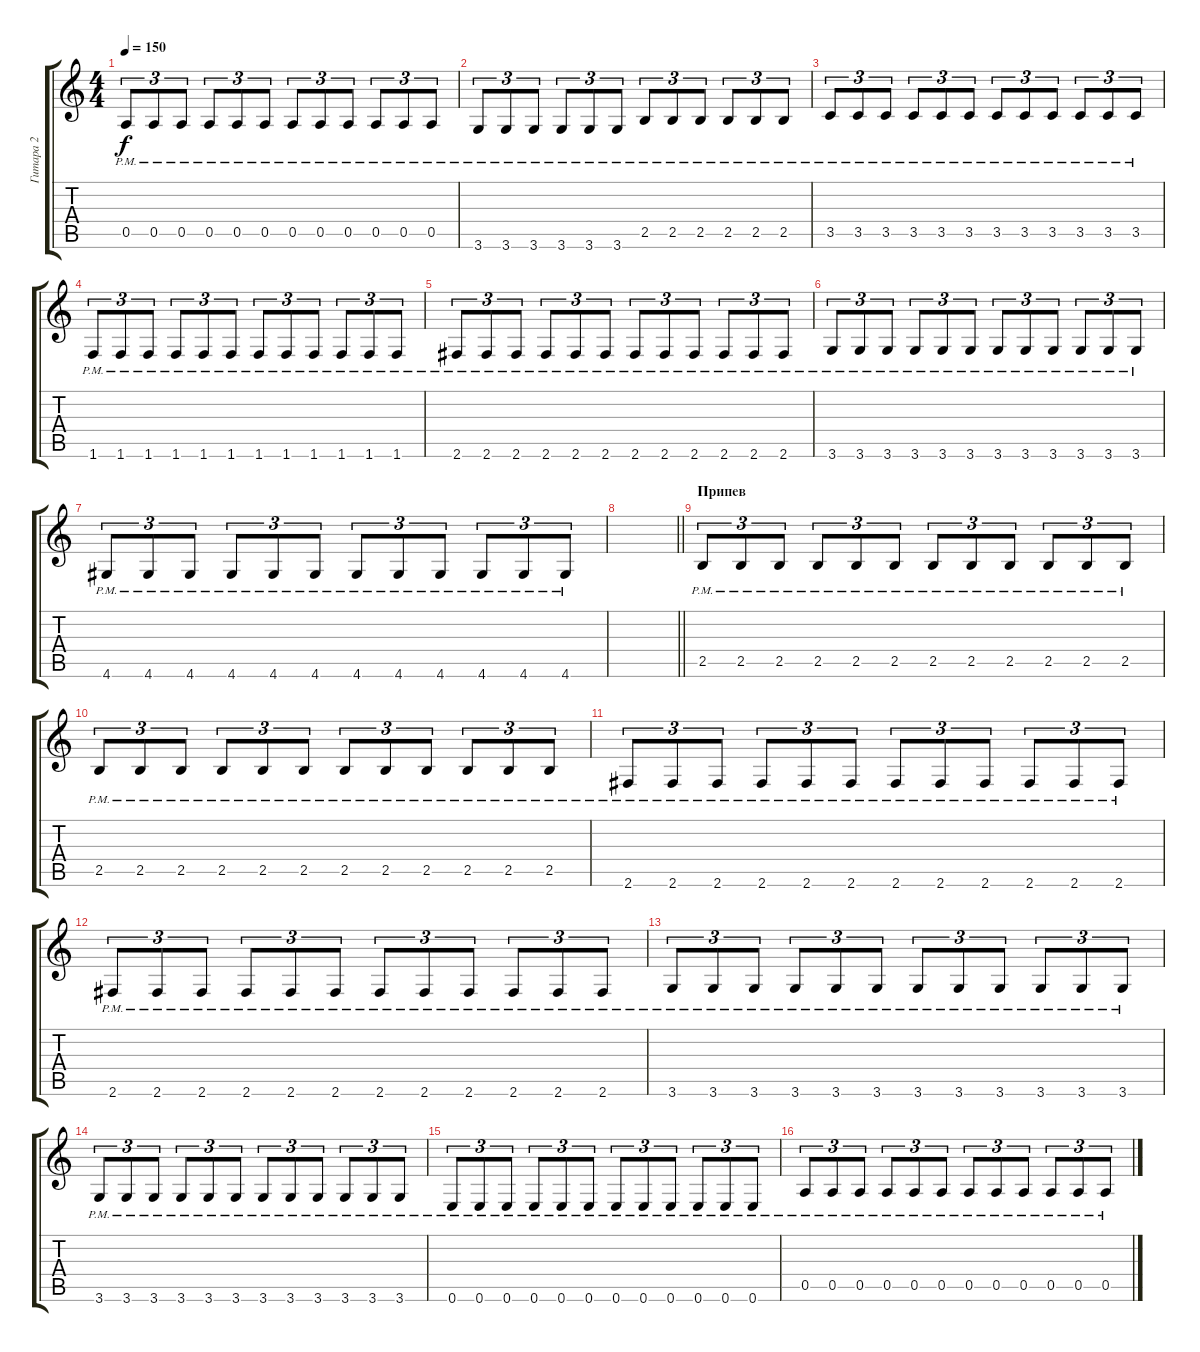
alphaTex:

\track ("Гитара 2" "Гитара 2") {instrument distortionguitar}
\staff {score tabs}
\tuning (E4 B3 G3 D3 A2 E2) {hide}
\ts (4 4)
\tempo 150
\clef g2
\ks c
0.5{pm}.8{tu (3 2) dy f} 0.5{pm}.8{tu (3 2)} 0.5{pm}.8{tu (3 2)} 0.5{pm}.8{tu (3 2)} 0.5{pm}.8{tu (3 2)} 0.5{pm}.8{tu (3 2)} 0.5{pm}.8{tu (3 2)} 0.5{pm}.8{tu (3 2)} 0.5{pm}.8{tu (3 2)} 0.5{pm}.8{tu (3 2)} 0.5{pm}.8{tu (3 2)} 0.5{pm}.8{tu (3 2)} |
3.6{pm}.8{tu (3 2)} 3.6{pm}.8{tu (3 2)} 3.6{pm}.8{tu (3 2)} 3.6{pm}.8{tu (3 2)} 3.6{pm}.8{tu (3 2)} 3.6{pm}.8{tu (3 2)} 2.5{pm}.8{tu (3 2)} 2.5{pm}.8{tu (3 2)} 2.5{pm}.8{tu (3 2)} 2.5{pm}.8{tu (3 2)} 2.5{pm}.8{tu (3 2)} 2.5{pm}.8{tu (3 2)} |
3.5{pm}.8{tu (3 2)} 3.5{pm}.8{tu (3 2)} 3.5{pm}.8{tu (3 2)} 3.5{pm}.8{tu (3 2)} 3.5{pm}.8{tu (3 2)} 3.5{pm}.8{tu (3 2)} 3.5{pm}.8{tu (3 2)} 3.5{pm}.8{tu (3 2)} 3.5{pm}.8{tu (3 2)} 3.5{pm}.8{tu (3 2)} 3.5{pm}.8{tu (3 2)} 3.5{pm}.8{tu (3 2)} |
1.6{pm}.8{tu (3 2)} 1.6{pm}.8{tu (3 2)} 1.6{pm}.8{tu (3 2)} 1.6{pm}.8{tu (3 2)} 1.6{pm}.8{tu (3 2)} 1.6{pm}.8{tu (3 2)} 1.6{pm}.8{tu (3 2)} 1.6{pm}.8{tu (3 2)} 1.6{pm}.8{tu (3 2)} 1.6{pm}.8{tu (3 2)} 1.6{pm}.8{tu (3 2)} 1.6{pm}.8{tu (3 2)} |
2.6{pm}.8{tu (3 2)} 2.6{pm}.8{tu (3 2)} 2.6{pm}.8{tu (3 2)} 2.6{pm}.8{tu (3 2)} 2.6{pm}.8{tu (3 2)} 2.6{pm}.8{tu (3 2)} 2.6{pm}.8{tu (3 2)} 2.6{pm}.8{tu (3 2)} 2.6{pm}.8{tu (3 2)} 2.6{pm}.8{tu (3 2)} 2.6{pm}.8{tu (3 2)} 2.6{pm}.8{tu (3 2)} |
3.6{pm}.8{tu (3 2)} 3.6{pm}.8{tu (3 2)} 3.6{pm}.8{tu (3 2)} 3.6{pm}.8{tu (3 2)} 3.6{pm}.8{tu (3 2)} 3.6{pm}.8{tu (3 2)} 3.6{pm}.8{tu (3 2)} 3.6{pm}.8{tu (3 2)} 3.6{pm}.8{tu (3 2)} 3.6{pm}.8{tu (3 2)} 3.6{pm}.8{tu (3 2)} 3.6{pm}.8{tu (3 2)} |
4.6{pm}.8{tu (3 2)} 4.6{pm}.8{tu (3 2)} 4.6{pm}.8{tu (3 2)} 4.6{pm}.8{tu (3 2)} 4.6{pm}.8{tu (3 2)} 4.6{pm}.8{tu (3 2)} 4.6{pm}.8{tu (3 2)} 4.6{pm}.8{tu (3 2)} 4.6{pm}.8{tu (3 2)} 4.6{pm}.8{tu (3 2)} 4.6{pm}.8{tu (3 2)} 4.6{pm}.8{tu (3 2)} |
\barLineRight lightlight
|
\section ("" "Припев")
2.5{pm}.8{tu (3 2)} 2.5{pm}.8{tu (3 2)} 2.5{pm}.8{tu (3 2)} 2.5{pm}.8{tu (3 2)} 2.5{pm}.8{tu (3 2)} 2.5{pm}.8{tu (3 2)} 2.5{pm}.8{tu (3 2)} 2.5{pm}.8{tu (3 2)} 2.5{pm}.8{tu (3 2)} 2.5{pm}.8{tu (3 2)} 2.5{pm}.8{tu (3 2)} 2.5{pm}.8{tu (3 2)} |
2.5{pm}.8{tu (3 2)} 2.5{pm}.8{tu (3 2)} 2.5{pm}.8{tu (3 2)} 2.5{pm}.8{tu (3 2)} 2.5{pm}.8{tu (3 2)} 2.5{pm}.8{tu (3 2)} 2.5{pm}.8{tu (3 2)} 2.5{pm}.8{tu (3 2)} 2.5{pm}.8{tu (3 2)} 2.5{pm}.8{tu (3 2)} 2.5{pm}.8{tu (3 2)} 2.5{pm}.8{tu (3 2)} |
2.6{pm}.8{tu (3 2)} 2.6{pm}.8{tu (3 2)} 2.6{pm}.8{tu (3 2)} 2.6{pm}.8{tu (3 2)} 2.6{pm}.8{tu (3 2)} 2.6{pm}.8{tu (3 2)} 2.6{pm}.8{tu (3 2)} 2.6{pm}.8{tu (3 2)} 2.6{pm}.8{tu (3 2)} 2.6{pm}.8{tu (3 2)} 2.6{pm}.8{tu (3 2)} 2.6{pm}.8{tu (3 2)} |
2.6{pm}.8{tu (3 2)} 2.6{pm}.8{tu (3 2)} 2.6{pm}.8{tu (3 2)} 2.6{pm}.8{tu (3 2)} 2.6{pm}.8{tu (3 2)} 2.6{pm}.8{tu (3 2)} 2.6{pm}.8{tu (3 2)} 2.6{pm}.8{tu (3 2)} 2.6{pm}.8{tu (3 2)} 2.6{pm}.8{tu (3 2)} 2.6{pm}.8{tu (3 2)} 2.6{pm}.8{tu (3 2)} |
3.6{pm}.8{tu (3 2)} 3.6{pm}.8{tu (3 2)} 3.6{pm}.8{tu (3 2)} 3.6{pm}.8{tu (3 2)} 3.6{pm}.8{tu (3 2)} 3.6{pm}.8{tu (3 2)} 3.6{pm}.8{tu (3 2)} 3.6{pm}.8{tu (3 2)} 3.6{pm}.8{tu (3 2)} 3.6{pm}.8{tu (3 2)} 3.6{pm}.8{tu (3 2)} 3.6{pm}.8{tu (3 2)} |
3.6{pm}.8{tu (3 2)} 3.6{pm}.8{tu (3 2)} 3.6{pm}.8{tu (3 2)} 3.6{pm}.8{tu (3 2)} 3.6{pm}.8{tu (3 2)} 3.6{pm}.8{tu (3 2)} 3.6{pm}.8{tu (3 2)} 3.6{pm}.8{tu (3 2)} 3.6{pm}.8{tu (3 2)} 3.6{pm}.8{tu (3 2)} 3.6{pm}.8{tu (3 2)} 3.6{pm}.8{tu (3 2)} |
0.6{pm}.8{tu (3 2)} 0.6{pm}.8{tu (3 2)} 0.6{pm}.8{tu (3 2)} 0.6{pm}.8{tu (3 2)} 0.6{pm}.8{tu (3 2)} 0.6{pm}.8{tu (3 2)} 0.6{pm}.8{tu (3 2)} 0.6{pm}.8{tu (3 2)} 0.6{pm}.8{tu (3 2)} 0.6{pm}.8{tu (3 2)} 0.6{pm}.8{tu (3 2)} 0.6{pm}.8{tu (3 2)} |
0.5{pm}.8{tu (3 2)} 0.5{pm}.8{tu (3 2)} 0.5{pm}.8{tu (3 2)} 0.5{pm}.8{tu (3 2)} 0.5{pm}.8{tu (3 2)} 0.5{pm}.8{tu (3 2)} 0.5{pm}.8{tu (3 2)} 0.5{pm}.8{tu (3 2)} 0.5{pm}.8{tu (3 2)} 0.5{pm}.8{tu (3 2)} 0.5{pm}.8{tu (3 2)} 0.5{pm}.8{tu (3 2)}
